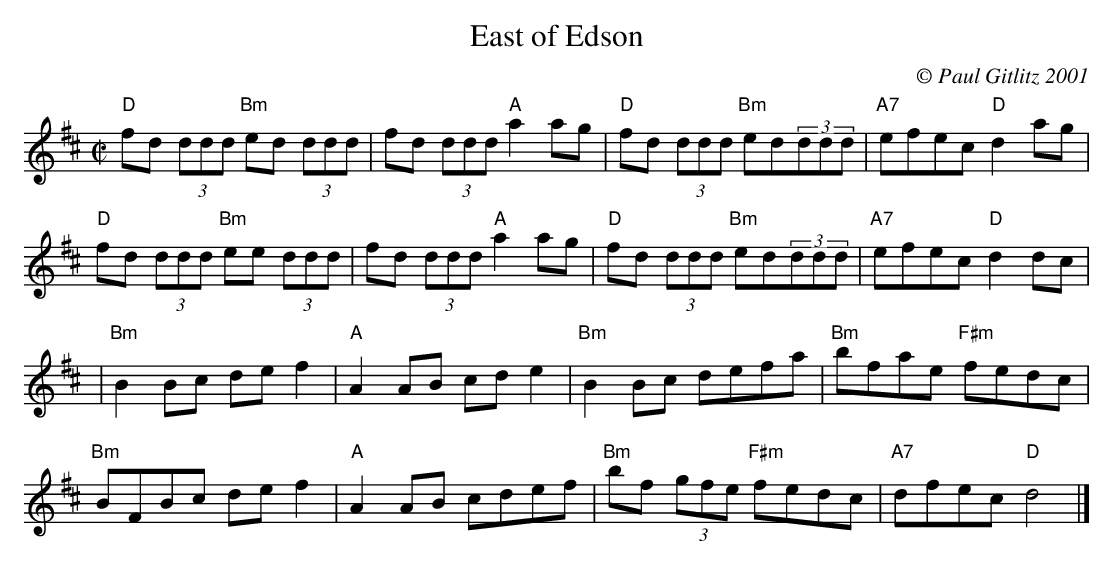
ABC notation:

X:1
T:East of Edson
M:C|
L:1/8
C:© Paul Gitlitz 2001
K:D
"D"fd (3ddd "Bm"ed (3ddd|fd (3ddd "A"a2ag|"D"fd (3ddd "Bm"ed(3ddd|"A7"efec "D"d2ag|!
"D"fd (3ddd "Bm"ee (3ddd|fd (3ddd "A"a2ag|"D"fd (3ddd "Bm"ed(3ddd|"A7"efec "D"d2dc|!
|"Bm"B2Bc def2|"A"A2AB cde2|"Bm"B2Bc defa|"Bm"bfae "F#m"fedc|!
"Bm"BFBc def2|"A"A2AB cdef|"Bm"bf (3gfe "F#m"fedc|"A7"dfec "D"d4|]
